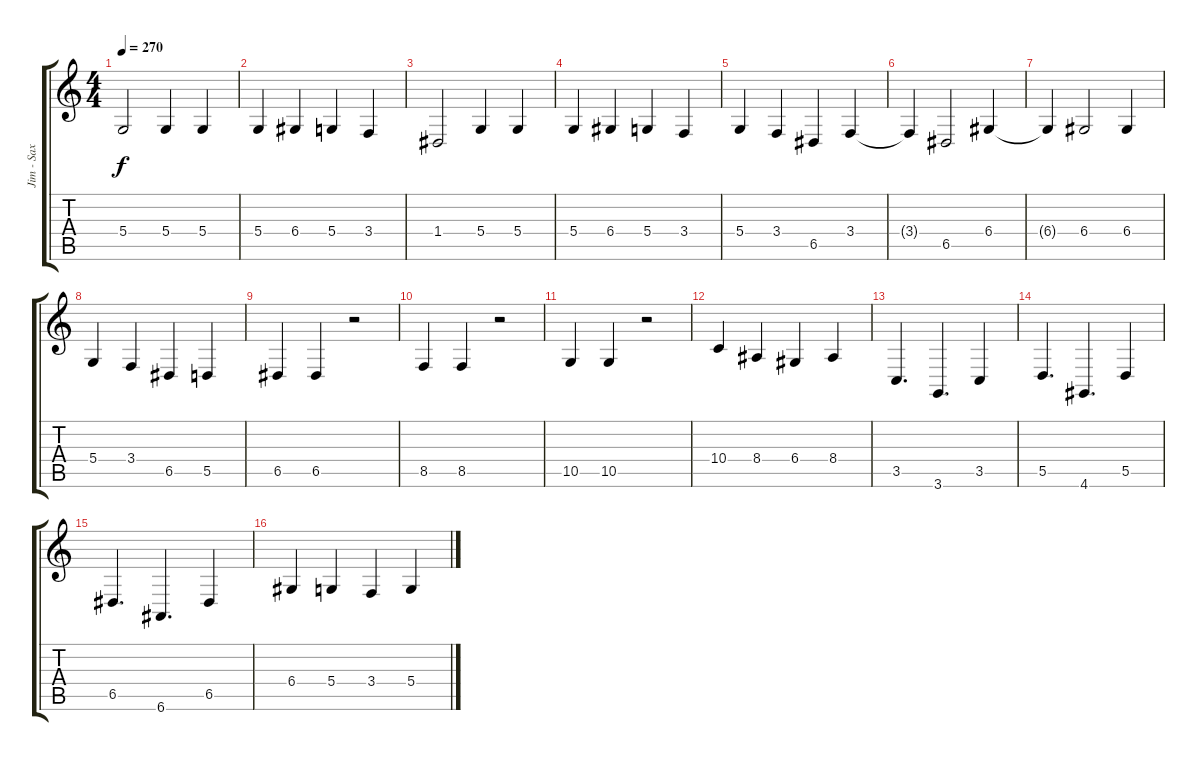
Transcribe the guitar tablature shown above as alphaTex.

\track ("Jim - Sax" "Jim - Sax") {instrument tenorsax}
\staff {score tabs}
\tuning (E4 B3 G3 D3 A2 E2) {hide}
\ts (4 4)
\tempo 270
\clef g2
\ks c
5.4.2{dy f} 5.4.4 5.4.4 |
5.4.4 6.4.4 5.4.4 3.4.4 |
1.4.2 5.4.4 5.4.4 |
5.4.4 6.4.4 5.4.4 3.4.4 |
5.4.4 3.4.4 6.5.4 3.4.4 |
3.4{t}.4 6.5.2 6.4.4 |
6.4{t}.4 6.4.2 6.4.4 |
5.4.4 3.4.4 6.5.4 5.5.4 |
6.5.4 6.5.4 r.2 |
8.5.4 8.5.4 r.2 |
10.5.4 10.5.4 r.2 |
10.4.4 8.4.4 6.4.4 8.4.4 |
3.5.4{d} 3.6.4{d} 3.5.4 |
5.5.4{d} 4.6.4{d} 5.5.4 |
6.5.4{d} 6.6.4{d} 6.5.4 |
6.4.4 5.4.4 3.4.4 5.4.4
